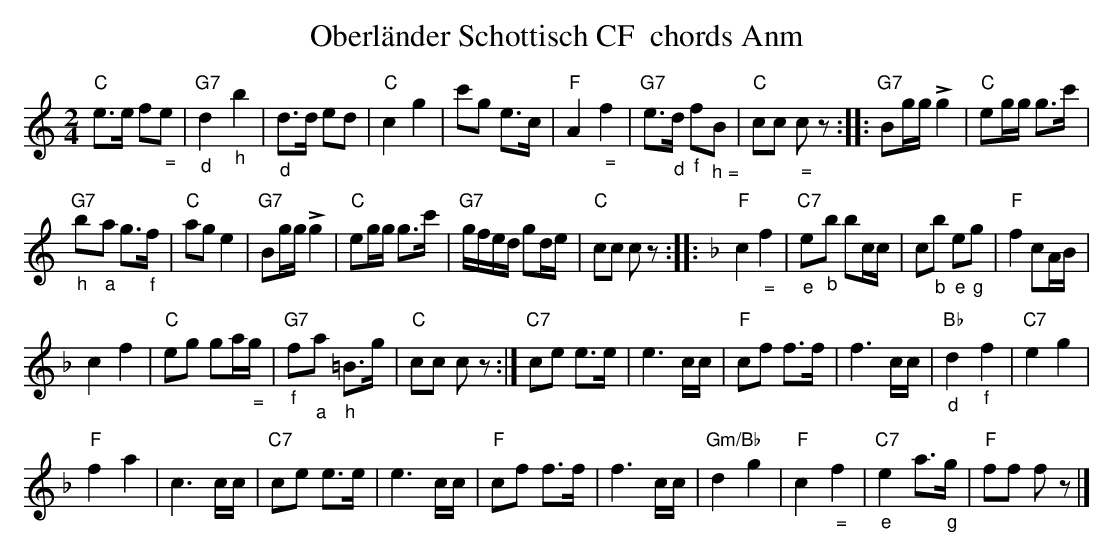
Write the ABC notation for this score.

X:1
T: Oberl\"ander Schottisch CF  chords Anm
M:2/4
L:1/8
K:C %%MIDI gchordon
"C"e>e f"_ ="e | "G7""_d"d2"_h"b2 | "_d"d>d ed | "C"c2g2 | c'g e>c | "F"A2"_ ="f2 | "G7"e>"_d"d "_f"f"_ h ="B | "C"cc "_ ="cz :: "G7"Bg/g/ +>+g2 | "C"eg/g/ g>c' |
"G7""_h"b"_a"a g>"_f"f | "C"age2 | "G7"Bg/g/ +>+g2 | "C"eg/g/ g>c' | "G7"g/f/e/d/ gd/e/ | "C"cc cz :: [K:F] "F"c2"_ ="f2 | "C7""_e"e"_b"b bc/c/ | c"_b"b "_e"e"_g"g | "F"f2 cA/B/ |
c2f2 | "C"eg ga/"_ ="g/ | "G7""_f"f"_a"a "_h"=B>g | "C"cc cz :| "C7"ce e>e | e3c/c/ | "F"cf f>f | f3 c/c/ | "Bb""_d"d2"_f"f2 | "C7"e2g2 |
"F"f2a2 | c3c/c/ | "C7"ce e>e | e3c/c/ | "F"cf f>f | f3c/c/ | "Gm/Bb"d2g2 | "F"c2"_ ="f2 | "C7""_e"e2a>"_g"g | "F"ff fz |]
